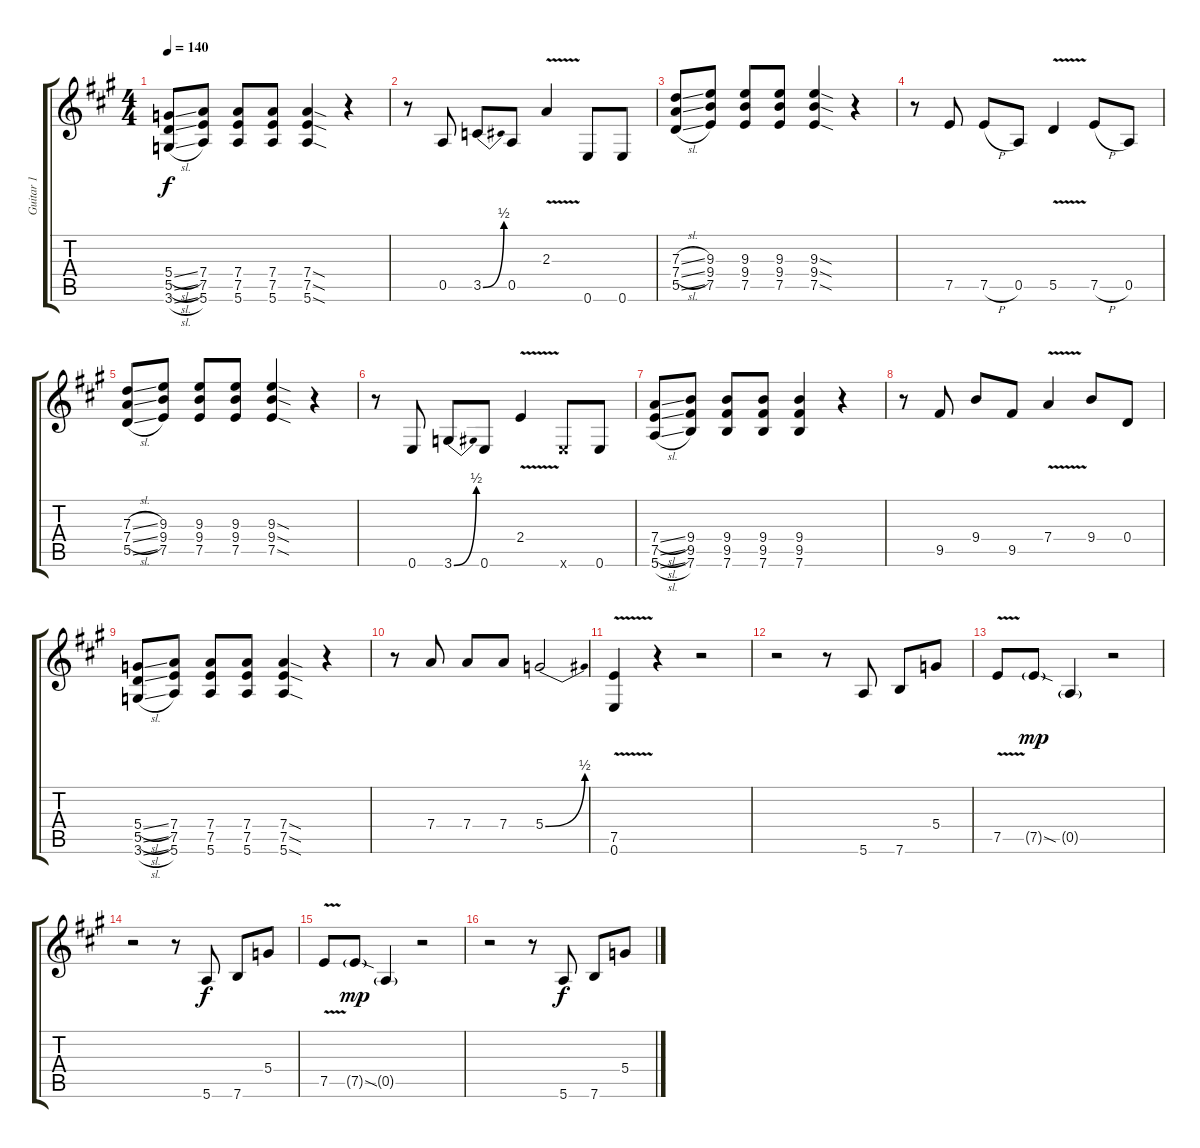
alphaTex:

\track ("Guitar 1" "Guitar 1") {instrument electricguitarmuted}
\staff {score tabs}
\tuning (E4 B3 G3 D3 A2 E2) {hide}
\ts (4 4)
\tempo 140
\clef g2
\ks a
(5.4{sl} 5.5{sl} 3.6{sl}).8{dy f} (7.4 7.5 5.6).8 (7.4 7.5 5.6).8 (7.4 7.5 5.6).8 (7.4{sod} 7.5{sod} 5.6{sod}).4 r.4 |
r.8 0.5.8 3.5{be (bend 0 0 60 2)}.8 0.5.8 2.3{v}.4 0.6.8 0.6.8 |
(7.3{sl} 7.4{sl} 5.5{sl}).8 (9.3 9.4 7.5).8 (9.3 9.4 7.5).8 (9.3 9.4 7.5).8 (9.3{sod} 9.4{sod} 7.5{sod}).4 r.4 |
r.8 7.5.8 7.5{h}.8 0.5.8 5.5{v}.4 7.5{h}.8 0.5.8 |
(7.3{sl} 7.4{sl} 5.5{sl}).8 (9.3 9.4 7.5).8 (9.3 9.4 7.5).8 (9.3 9.4 7.5).8 (9.3{sod} 9.4{sod} 7.5{sod}).4 r.4 |
r.8 0.6.8 3.6{be (bend 0 0 60 2)}.8 0.6.8 2.4{v}.4 0.6{x}.8 0.6.8 |
(7.4{sl} 7.5{sl} 5.6{sl}).8 (9.4 9.5 7.6).8 (9.4 9.5 7.6).8 (9.4 9.5 7.6).8 (9.4 9.5 7.6).4 r.4 |
r.8 9.5.8 9.4.8 9.5.8 7.4{v}.4 9.4.8 0.4.8 |
(5.4{sl} 5.5{sl} 3.6{sl}).8 (7.4 7.5 5.6).8 (7.4 7.5 5.6).8 (7.4 7.5 5.6).8 (7.4{sod} 7.5{sod} 5.6{sod}).4 r.4 |
r.8 7.4.8 7.4.8 7.4.8 5.4{be (bend 0 0 60 2)}.2 |
(7.5{v} 0.6).4 r.4 r.2 |
r.2 r.8 5.6.8 7.6.8 5.4.8 |
7.5{v}.8 7.5{sod g}.8{dy mp} 0.5{g}.4 r.2 |
r.2 r.8 5.6.8{dy f} 7.6.8 5.4.8 |
7.5{v}.8 7.5{sod g}.8{dy mp} 0.5{g}.4 r.2 |
r.2 r.8 5.6.8{dy f} 7.6.8 5.4.8
